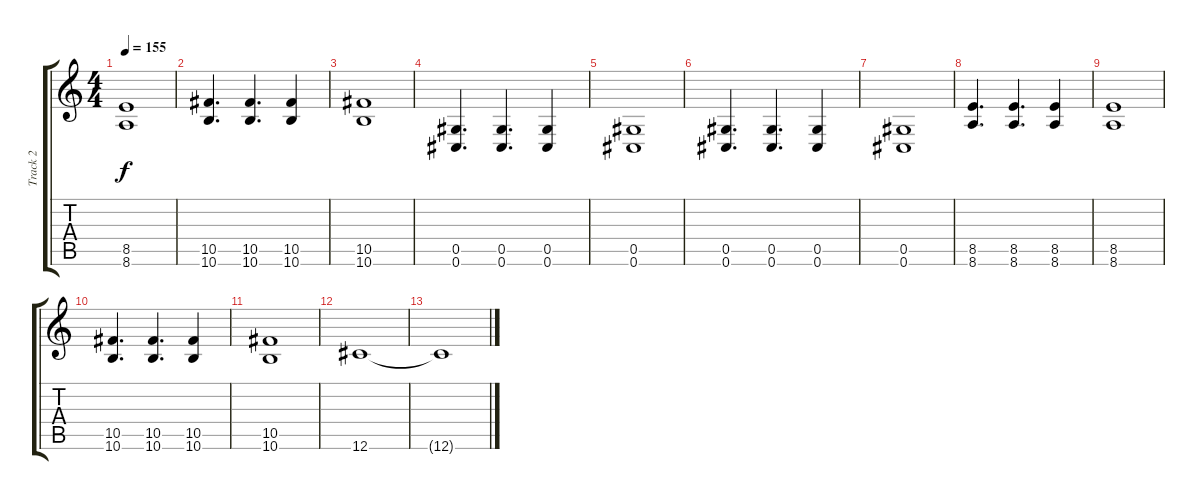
\track ("Track 2" "Track 2") {instrument distortionguitar}
\staff {score tabs}
\tuning (Eb4 Bb3 Gb3 Db3 Ab2 Db2) {hide}
\ts (4 4)
\tempo 155
\clef g2
\ks c
(8.5 8.6).1{dy f} |
(10.5 10.6).4{d} (10.5 10.6).4{d} (10.5 10.6).4 |
(10.5 10.6).1 |
(0.5 0.6).4{d} (0.5 0.6).4{d} (0.5 0.6).4 |
(0.5 0.6).1 |
(0.5 0.6).4{d} (0.5 0.6).4{d} (0.5 0.6).4 |
(0.5 0.6).1 |
(8.5 8.6).4{d} (8.5 8.6).4{d} (8.5 8.6).4 |
(8.5 8.6).1 |
(10.5 10.6).4{d} (10.5 10.6).4{d} (10.5 10.6).4 |
(10.5 10.6).1 |
12.6.1 |
12.6{t}.1
